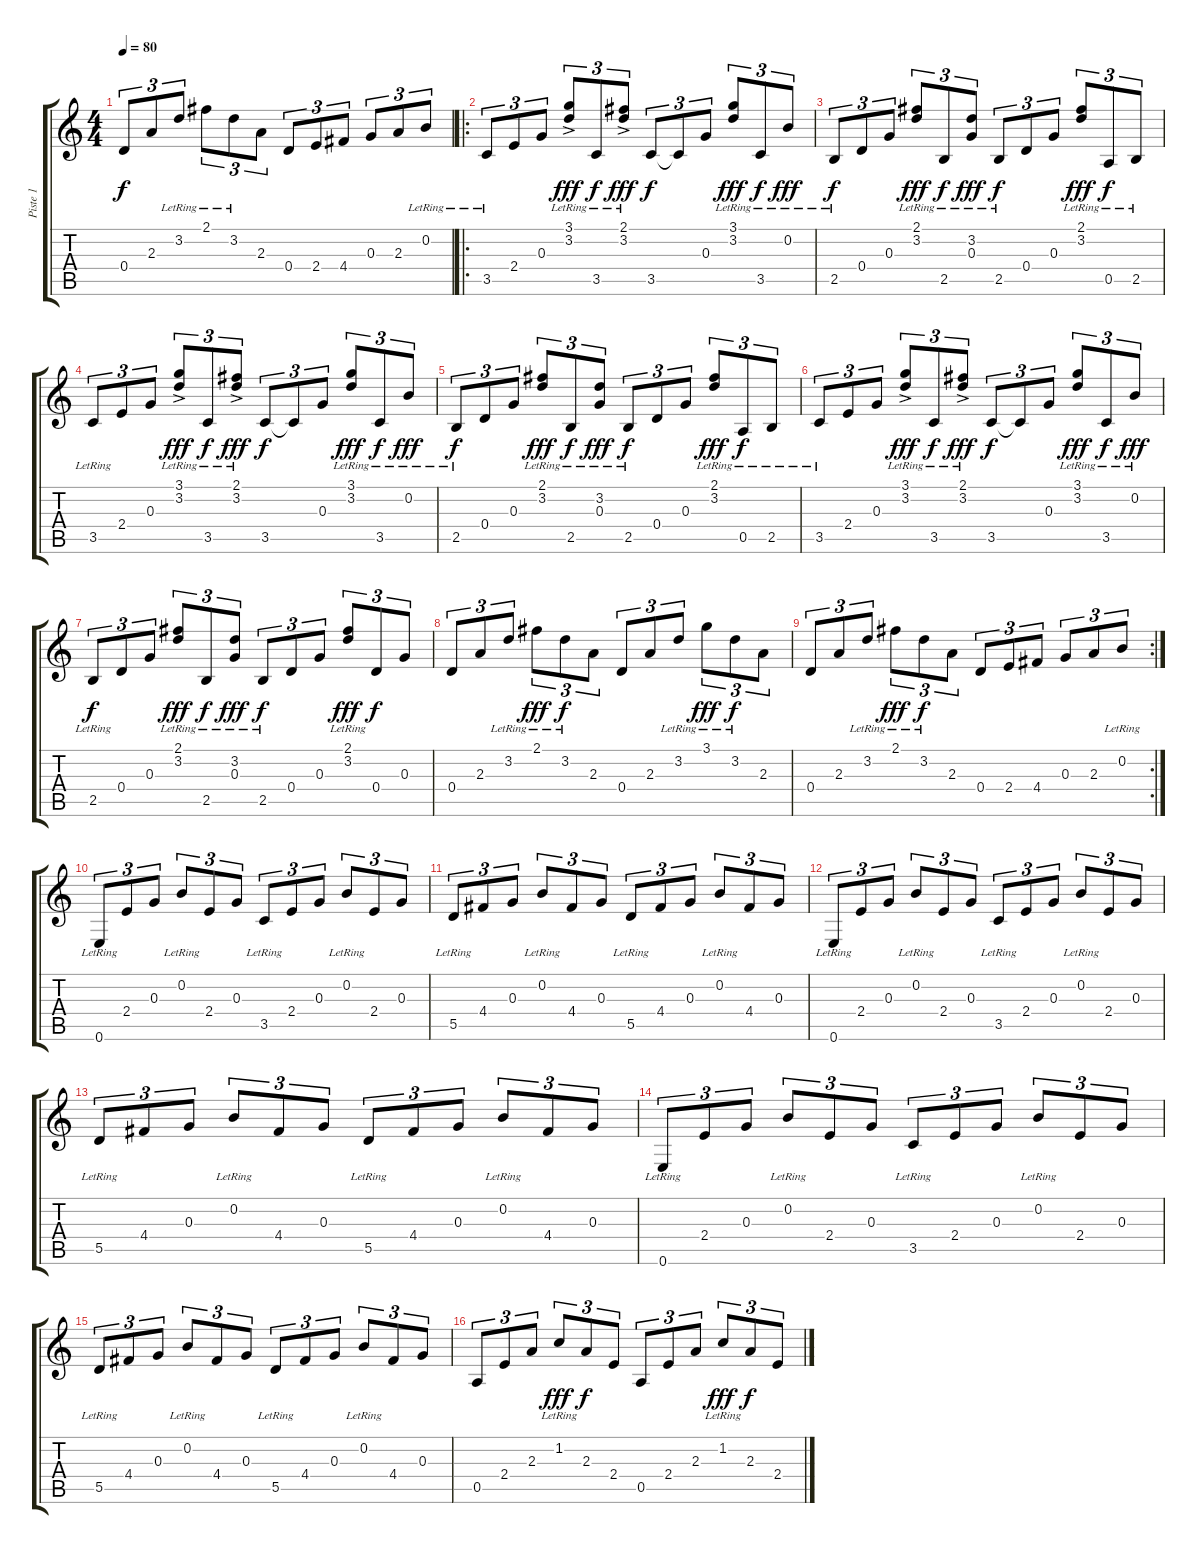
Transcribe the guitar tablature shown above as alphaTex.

\track ("Piste 1" "Piste 1") {instrument acousticguitarsteel}
\staff {score tabs}
\tuning (E4 B3 G3 D3 A2 E2) {hide}
\ts (4 4)
\tempo 80
\clef g2
\ks c
0.4.8{tu (3 2) dy f} 2.3.8{tu (3 2)} 3.2{lr}.8{tu (3 2)} 2.1{lr}.8{tu (3 2)} 3.2{lr}.8{tu (3 2)} 2.3.8{tu (3 2)} 0.4.8{tu (3 2)} 2.4.8{tu (3 2)} 4.4.8{tu (3 2)} 0.3.8{tu (3 2)} 2.3.8{tu (3 2)} 0.2{lr}.8{tu (3 2)} |
\ro
3.5{lr}.8{tu (3 2)} 2.4.8{tu (3 2)} 0.3.8{tu (3 2)} (3.1{ac lr} 3.2{ac lr}).8{tu (3 2) dy fff} 3.5{lr}.8{tu (3 2) dy f} (2.1{ac lr} 3.2{ac lr}).8{tu (3 2) dy fff} 3.5.8{tu (3 2) dy f} 3.5{t}.8{tu (3 2)} 0.3.8{tu (3 2)} (3.1{lr} 3.2{lr}).8{tu (3 2) dy fff} 3.5{lr}.8{tu (3 2) dy f} 0.2{lr}.8{tu (3 2) dy fff} |
2.5{lr}.8{tu (3 2) dy f} 0.4.8{tu (3 2)} 0.3.8{tu (3 2)} (2.1{lr} 3.2{lr}).8{tu (3 2) dy fff} 2.5{lr}.8{tu (3 2) dy f} (3.2{lr} 0.3{lr}).8{tu (3 2) dy fff} 2.5{lr}.8{tu (3 2) dy f} 0.4.8{tu (3 2)} 0.3.8{tu (3 2)} (2.1{lr} 3.2{lr}).8{tu (3 2) dy fff} 0.5{lr}.8{tu (3 2) dy f} 2.5{lr}.8{tu (3 2)} |
3.5{lr}.8{tu (3 2)} 2.4.8{tu (3 2)} 0.3.8{tu (3 2)} (3.1{ac lr} 3.2{ac lr}).8{tu (3 2) dy fff} 3.5{lr}.8{tu (3 2) dy f} (2.1{ac lr} 3.2{ac lr}).8{tu (3 2) dy fff} 3.5.8{tu (3 2) dy f} 3.5{t}.8{tu (3 2)} 0.3.8{tu (3 2)} (3.1{lr} 3.2{lr}).8{tu (3 2) dy fff} 3.5{lr}.8{tu (3 2) dy f} 0.2{lr}.8{tu (3 2) dy fff} |
2.5{lr}.8{tu (3 2) dy f} 0.4.8{tu (3 2)} 0.3.8{tu (3 2)} (2.1{lr} 3.2{lr}).8{tu (3 2) dy fff} 2.5{lr}.8{tu (3 2) dy f} (3.2{lr} 0.3{lr}).8{tu (3 2) dy fff} 2.5{lr}.8{tu (3 2) dy f} 0.4.8{tu (3 2)} 0.3.8{tu (3 2)} (2.1{lr} 3.2{lr}).8{tu (3 2) dy fff} 0.5{lr}.8{tu (3 2) dy f} 2.5{lr}.8{tu (3 2)} |
3.5{lr}.8{tu (3 2)} 2.4.8{tu (3 2)} 0.3.8{tu (3 2)} (3.1{ac lr} 3.2{ac lr}).8{tu (3 2) dy fff} 3.5{lr}.8{tu (3 2) dy f} (2.1{ac lr} 3.2{ac lr}).8{tu (3 2) dy fff} 3.5.8{tu (3 2) dy f} 3.5{t}.8{tu (3 2)} 0.3.8{tu (3 2)} (3.1{lr} 3.2{lr}).8{tu (3 2) dy fff} 3.5{lr}.8{tu (3 2) dy f} 0.2{lr}.8{tu (3 2) dy fff} |
2.5{lr}.8{tu (3 2) dy f} 0.4.8{tu (3 2)} 0.3.8{tu (3 2)} (2.1{lr} 3.2{lr}).8{tu (3 2) dy fff} 2.5{lr}.8{tu (3 2) dy f} (3.2{lr} 0.3{lr}).8{tu (3 2) dy fff} 2.5{lr}.8{tu (3 2) dy f} 0.4.8{tu (3 2)} 0.3.8{tu (3 2)} (2.1{lr} 3.2{lr}).8{tu (3 2) dy fff} 0.4.8{tu (3 2) dy f} 0.3.8{tu (3 2)} |
0.4.8{tu (3 2)} 2.3.8{tu (3 2)} 3.2{lr}.8{tu (3 2)} 2.1{lr}.8{tu (3 2) dy fff} 3.2{lr}.8{tu (3 2) dy f} 2.3.8{tu (3 2)} 0.4.8{tu (3 2)} 2.3.8{tu (3 2)} 3.2{lr}.8{tu (3 2)} 3.1{lr}.8{tu (3 2) dy fff} 3.2{lr}.8{tu (3 2) dy f} 2.3.8{tu (3 2)} |
\rc 2
0.4.8{tu (3 2)} 2.3.8{tu (3 2)} 3.2{lr}.8{tu (3 2)} 2.1{lr}.8{tu (3 2) dy fff} 3.2{lr}.8{tu (3 2) dy f} 2.3.8{tu (3 2)} 0.4.8{tu (3 2)} 2.4.8{tu (3 2)} 4.4.8{tu (3 2)} 0.3.8{tu (3 2)} 2.3.8{tu (3 2)} 0.2{lr}.8{tu (3 2)} |
0.6{lr}.8{tu (3 2)} 2.4.8{tu (3 2)} 0.3.8{tu (3 2)} 0.2{lr}.8{tu (3 2)} 2.4.8{tu (3 2)} 0.3.8{tu (3 2)} 3.5{lr}.8{tu (3 2)} 2.4.8{tu (3 2)} 0.3.8{tu (3 2)} 0.2{lr}.8{tu (3 2)} 2.4.8{tu (3 2)} 0.3.8{tu (3 2)} |
5.5{lr}.8{tu (3 2)} 4.4.8{tu (3 2)} 0.3.8{tu (3 2)} 0.2{lr}.8{tu (3 2)} 4.4.8{tu (3 2)} 0.3.8{tu (3 2)} 5.5{lr}.8{tu (3 2)} 4.4.8{tu (3 2)} 0.3.8{tu (3 2)} 0.2{lr}.8{tu (3 2)} 4.4.8{tu (3 2)} 0.3.8{tu (3 2)} |
0.6{lr}.8{tu (3 2)} 2.4.8{tu (3 2)} 0.3.8{tu (3 2)} 0.2{lr}.8{tu (3 2)} 2.4.8{tu (3 2)} 0.3.8{tu (3 2)} 3.5{lr}.8{tu (3 2)} 2.4.8{tu (3 2)} 0.3.8{tu (3 2)} 0.2{lr}.8{tu (3 2)} 2.4.8{tu (3 2)} 0.3.8{tu (3 2)} |
5.5{lr}.8{tu (3 2)} 4.4.8{tu (3 2)} 0.3.8{tu (3 2)} 0.2{lr}.8{tu (3 2)} 4.4.8{tu (3 2)} 0.3.8{tu (3 2)} 5.5{lr}.8{tu (3 2)} 4.4.8{tu (3 2)} 0.3.8{tu (3 2)} 0.2{lr}.8{tu (3 2)} 4.4.8{tu (3 2)} 0.3.8{tu (3 2)} |
0.6{lr}.8{tu (3 2)} 2.4.8{tu (3 2)} 0.3.8{tu (3 2)} 0.2{lr}.8{tu (3 2)} 2.4.8{tu (3 2)} 0.3.8{tu (3 2)} 3.5{lr}.8{tu (3 2)} 2.4.8{tu (3 2)} 0.3.8{tu (3 2)} 0.2{lr}.8{tu (3 2)} 2.4.8{tu (3 2)} 0.3.8{tu (3 2)} |
5.5{lr}.8{tu (3 2)} 4.4.8{tu (3 2)} 0.3.8{tu (3 2)} 0.2{lr}.8{tu (3 2)} 4.4.8{tu (3 2)} 0.3.8{tu (3 2)} 5.5{lr}.8{tu (3 2)} 4.4.8{tu (3 2)} 0.3.8{tu (3 2)} 0.2{lr}.8{tu (3 2)} 4.4.8{tu (3 2)} 0.3.8{tu (3 2)} |
0.5.8{tu (3 2)} 2.4.8{tu (3 2)} 2.3.8{tu (3 2)} 1.2{lr}.8{tu (3 2) dy fff} 2.3.8{tu (3 2) dy f} 2.4.8{tu (3 2)} 0.5.8{tu (3 2)} 2.4.8{tu (3 2)} 2.3.8{tu (3 2)} 1.2{lr}.8{tu (3 2) dy fff} 2.3.8{tu (3 2) dy f} 2.4.8{tu (3 2)}
